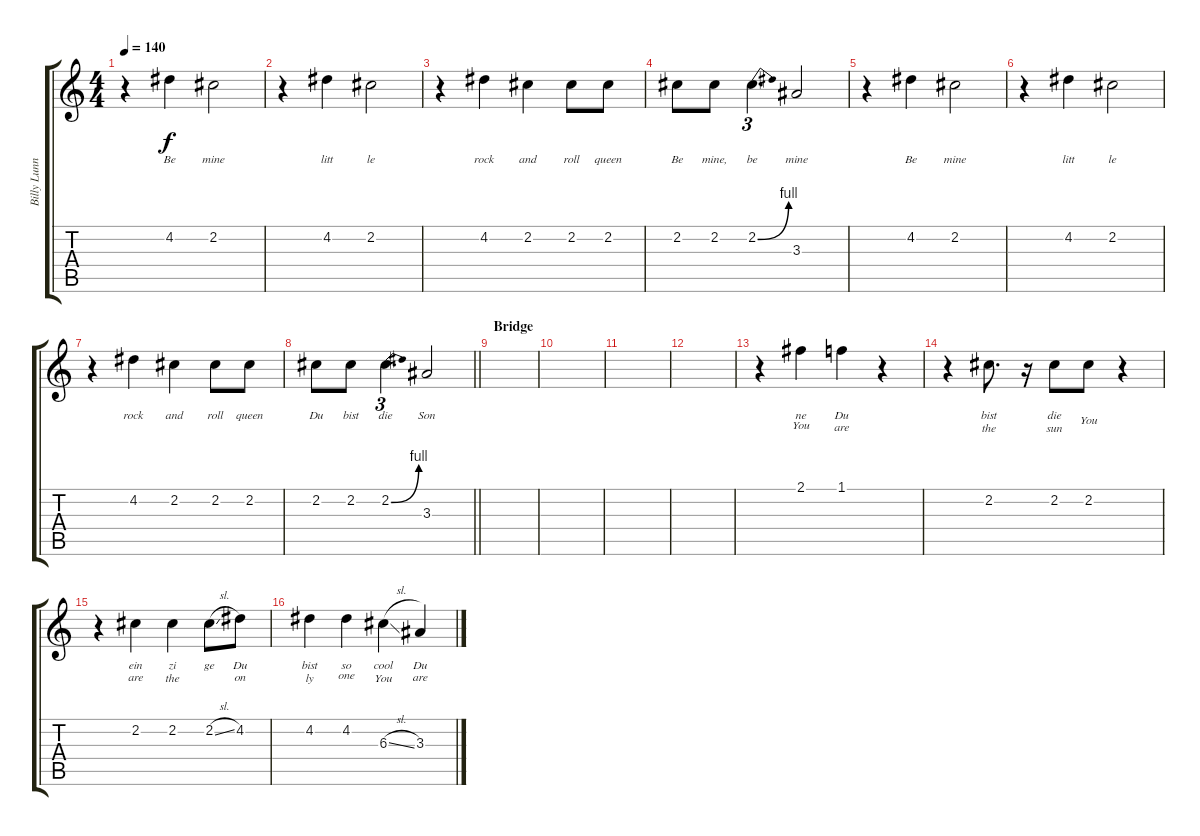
\track ("Billy Lunn (Voice)" "Billy Lunn") {instrument contrabass}
\staff {score tabs}
\tuning (E4 B3 G3 D3 A2 E2) {hide}
\ts (4 4)
\tempo 140
\clef g2
\ks c
r.4{dy f} 4.2.4{lyrics (0 "Be") lyrics (1 "") lyrics (2 "") lyrics (3 "") lyrics (4 "")} 2.2.2{lyrics (0 "mine") lyrics (1 "") lyrics (2 "") lyrics (3 "") lyrics (4 "")} |
r.4 4.2.4{lyrics (0 "litt") lyrics (1 "") lyrics (2 "") lyrics (3 "") lyrics (4 "")} 2.2.2{lyrics (0 "le") lyrics (1 "") lyrics (2 "") lyrics (3 "") lyrics (4 "")} |
r.4 4.2.4{lyrics (0 "rock") lyrics (1 "") lyrics (2 "") lyrics (3 "") lyrics (4 "")} 2.2.4{lyrics (0 "and") lyrics (1 "") lyrics (2 "") lyrics (3 "") lyrics (4 "")} 2.2.8{lyrics (0 "roll") lyrics (1 "") lyrics (2 "") lyrics (3 "") lyrics (4 "")} 2.2.8{lyrics (0 "queen") lyrics (1 "") lyrics (2 "") lyrics (3 "") lyrics (4 "")} |
2.2.8{lyrics (0 "Be") lyrics (1 "") lyrics (2 "") lyrics (3 "") lyrics (4 "")} 2.2.8{lyrics (0 "mine,") lyrics (1 "") lyrics (2 "") lyrics (3 "") lyrics (4 "")} 2.2{be (bend 0 0 60 4)}.4{d tu (3 2) lyrics (0 "be") lyrics (1 "") lyrics (2 "") lyrics (3 "") lyrics (4 "")} 3.3.2{lyrics (0 "mine") lyrics (1 "") lyrics (2 "") lyrics (3 "") lyrics (4 "")} |
r.4 4.2.4{lyrics (0 "Be") lyrics (1 "") lyrics (2 "") lyrics (3 "") lyrics (4 "")} 2.2.2{lyrics (0 "mine") lyrics (1 "") lyrics (2 "") lyrics (3 "") lyrics (4 "")} |
r.4 4.2.4{lyrics (0 "litt") lyrics (1 "") lyrics (2 "") lyrics (3 "") lyrics (4 "")} 2.2.2{lyrics (0 "le") lyrics (1 "") lyrics (2 "") lyrics (3 "") lyrics (4 "")} |
r.4 4.2.4{lyrics (0 "rock") lyrics (1 "") lyrics (2 "") lyrics (3 "") lyrics (4 "")} 2.2.4{lyrics (0 "and") lyrics (1 "") lyrics (2 "") lyrics (3 "") lyrics (4 "")} 2.2.8{lyrics (0 "roll") lyrics (1 "") lyrics (2 "") lyrics (3 "") lyrics (4 "")} 2.2.8{lyrics (0 "queen") lyrics (1 "") lyrics (2 "") lyrics (3 "") lyrics (4 "")} |
\barLineRight lightlight
2.2.8{lyrics (0 "Du") lyrics (1 "") lyrics (2 "") lyrics (3 "") lyrics (4 "")} 2.2.8{lyrics (0 "bist") lyrics (1 "") lyrics (2 "") lyrics (3 "") lyrics (4 "")} 2.2{be (bend 0 0 60 4)}.4{d tu (3 2) lyrics (0 "die") lyrics (1 "") lyrics (2 "") lyrics (3 "") lyrics (4 "")} 3.3.2{lyrics (0 "Son") lyrics (1 "") lyrics (2 "") lyrics (3 "") lyrics (4 "")} |
\section ("" "Bridge")
|
|
|
|
r.4 2.1.4{lyrics (0 "ne") lyrics (1 "You") lyrics (2 "") lyrics (3 "") lyrics (4 "")} 1.1.4{lyrics (0 "Du") lyrics (1 "are") lyrics (2 "") lyrics (3 "") lyrics (4 "")} r.4 |
r.4 2.2.8{d lyrics (0 "bist") lyrics (1 "the") lyrics (2 "") lyrics (3 "") lyrics (4 "")} r.16 2.2.8{lyrics (0 "die") lyrics (1 "sun") lyrics (2 "") lyrics (3 "") lyrics (4 "")} 2.2.8{lyrics (0 "") lyrics (1 "You") lyrics (2 "") lyrics (3 "") lyrics (4 "")} r.4 |
r.4 2.2.4{lyrics (0 "ein") lyrics (1 "are") lyrics (2 "") lyrics (3 "") lyrics (4 "")} 2.2.4{lyrics (0 "zi") lyrics (1 "the") lyrics (2 "") lyrics (3 "") lyrics (4 "")} 2.2{sl}.8{lyrics (0 "ge") lyrics (1 "") lyrics (2 "") lyrics (3 "") lyrics (4 "")} 4.2.8{lyrics (0 "Du") lyrics (1 "on") lyrics (2 "") lyrics (3 "") lyrics (4 "")} |
4.2.4{lyrics (0 "bist") lyrics (1 "ly") lyrics (2 "") lyrics (3 "") lyrics (4 "")} 4.2.4{lyrics (0 "so") lyrics (1 "one") lyrics (2 "") lyrics (3 "") lyrics (4 "")} 6.3{sl}.4{lyrics (0 "cool") lyrics (1 "You") lyrics (2 "") lyrics (3 "") lyrics (4 "")} 3.3.4{lyrics (0 "Du") lyrics (1 "are") lyrics (2 "") lyrics (3 "") lyrics (4 "")}
